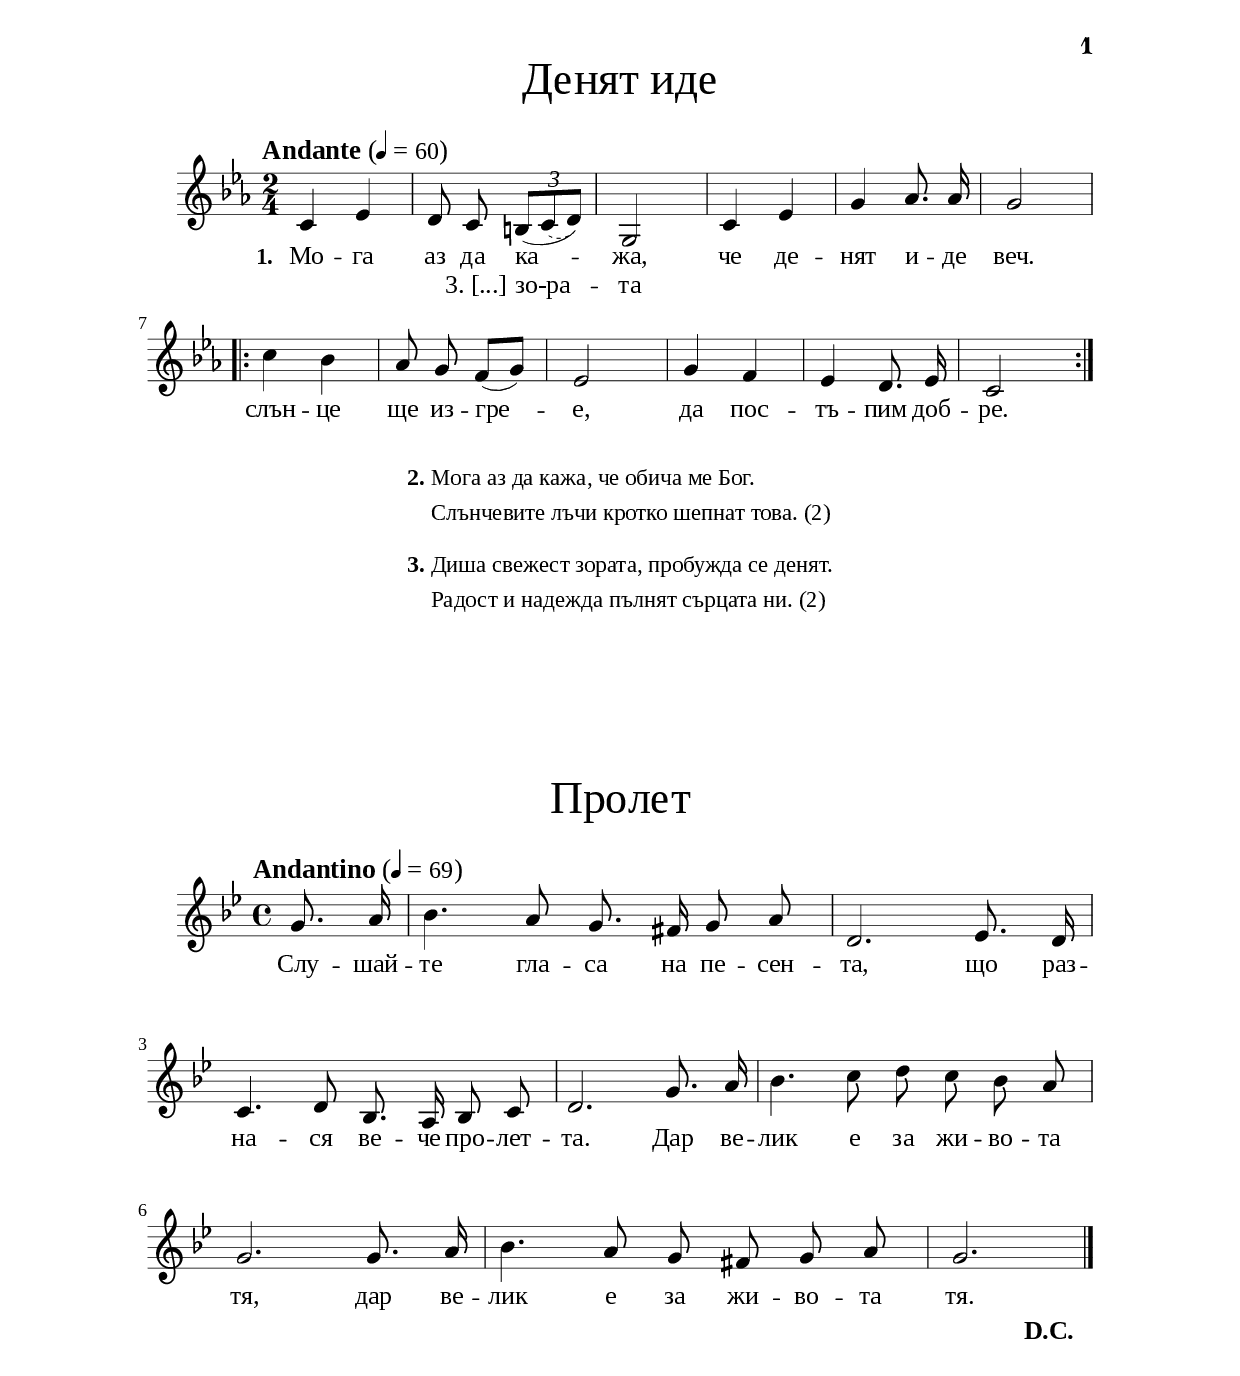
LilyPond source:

\version "2.24.4"

% include paper part and global functions
\include "include/globals.ily"

\bookpart {
  \label #'ref118_1
  \tocItem \markup "Денят иде"
  \include "include/bookpart-paper.ily"
  \score {
    \include "include/score-layout.ily"

    \new Voice \absolute {
      \clef treble
      \key c \minor
      \time 2/4
      \tempoFunc "Andante" 4 "60"
      \autoBeamOff

      c'4 es'4 | d'8  c'8  \tuplet 3/2 { b8\=1([ \slurDashed c'8\=2(d'8\=2)\=1)] } \slurSolid | g2 | c'4 es'4 | g'4 as'8. as'16 | g'2 | \break

      \bar ".|:-|"    c''4 bes' | as'8 g'8 f' [(g') ] | es'2 | g'4 f' | es'4 d'8. es'16| c'2 \bar ":|." \break
    }

    \addlyrics {
      \set stanza = "1. " Мо -- га аз да ка -- жа, че де -- нят и -- де веч.

      слън -- це ще из -- гре -- е, да пос -- тъ -- пим доб -- ре.
    }

    \addlyrics {
      " " " " " " " 3. [...]" зо-ра -- та
    }

    \header {
      title = \titleFunc #'ref_desc_8 "Денят иде" " Denjat ide"
    }

    \midi{}

  } % score

  \markup \abs-fontsize #11 \override #`(baseline-skip . ,bgCoupletBaselineSkip){
    \fill-line {
      \column {
        \line {
          \bold "2."
          \column {
            "Мога аз да кажа, че обича ме Бог."
            "Слънчевите лъчи кротко шепнат това. (2)"
          }
        }
        \vspace #1
        \line {
          \bold "3."
          \column {
            "Диша свежест зората, пробужда се денят."
            "Радост и надежда пълнят сърцата ни. (2)"
          }
        }
      }
    }
  }



  \markup \vspace #5

  \label #'ref118_2
  \tocItem \markup "Пролет"
  \include "include/bookpart-paper.ily"
  \score {
    \include "include/score-layout.ily"

    \new Voice \absolute{
      \clef treble
      \key g \minor
      \time 4/4
      \tempoFunc "Andantino" 4 "69"
      \autoBeamOff
      \partial 4
      g'8. a'16 | bes'4. a'8 g'8. fis'16 g'8 a'8 | d'2. es'8. d'16 | \break

      c'4. d'8 bes8. a16 bes8 c'8  d'2. g'8. a'16 | bes'4. c''8 d''8 c''8 bes'8 a'8 |\break |

      g'2. g'8. a'16 | bes'4. a'8 g'8 fis'8 g'8 a'8 | g'2. \bar "|."
    }

    \addlyrics {
      Слу  --  шай  --
      те   гла  --  са   на   пе  --  сен  --  та,   що   раз  --  на  --
      ся   ве  --  че   про  --  лет  --  та.   Дар   ве  --  лик   е
      за   жи  --  во  --  та   тя,   дар   ве  --  лик   е   за   жи  --
      во  -- та тя.
    }

    \header {
      title = \titleFunc #'ref_desc_11 "Пролет" "Prolet"
    }

    \midi{}

  } % score

  \markup \dc-one "D.C."

  % \markup \fontsize #bgCoupletFontSize {
  %   \hspace #18
  %   \override #`(baseline-skip . ,bgCoupletBaselineSkip)
  %   \column {
  %     \line { 2. Красота, ухание се лей,  }
  %     \line {   "   "  изобилно блика радостта,}
  %     \line {   "   " Слушайте и пейте в пролетта, }
  %     \line {   "   " слушайте и пейте в пролетта. }
  %   }

  % } % markup


} % bookpart

